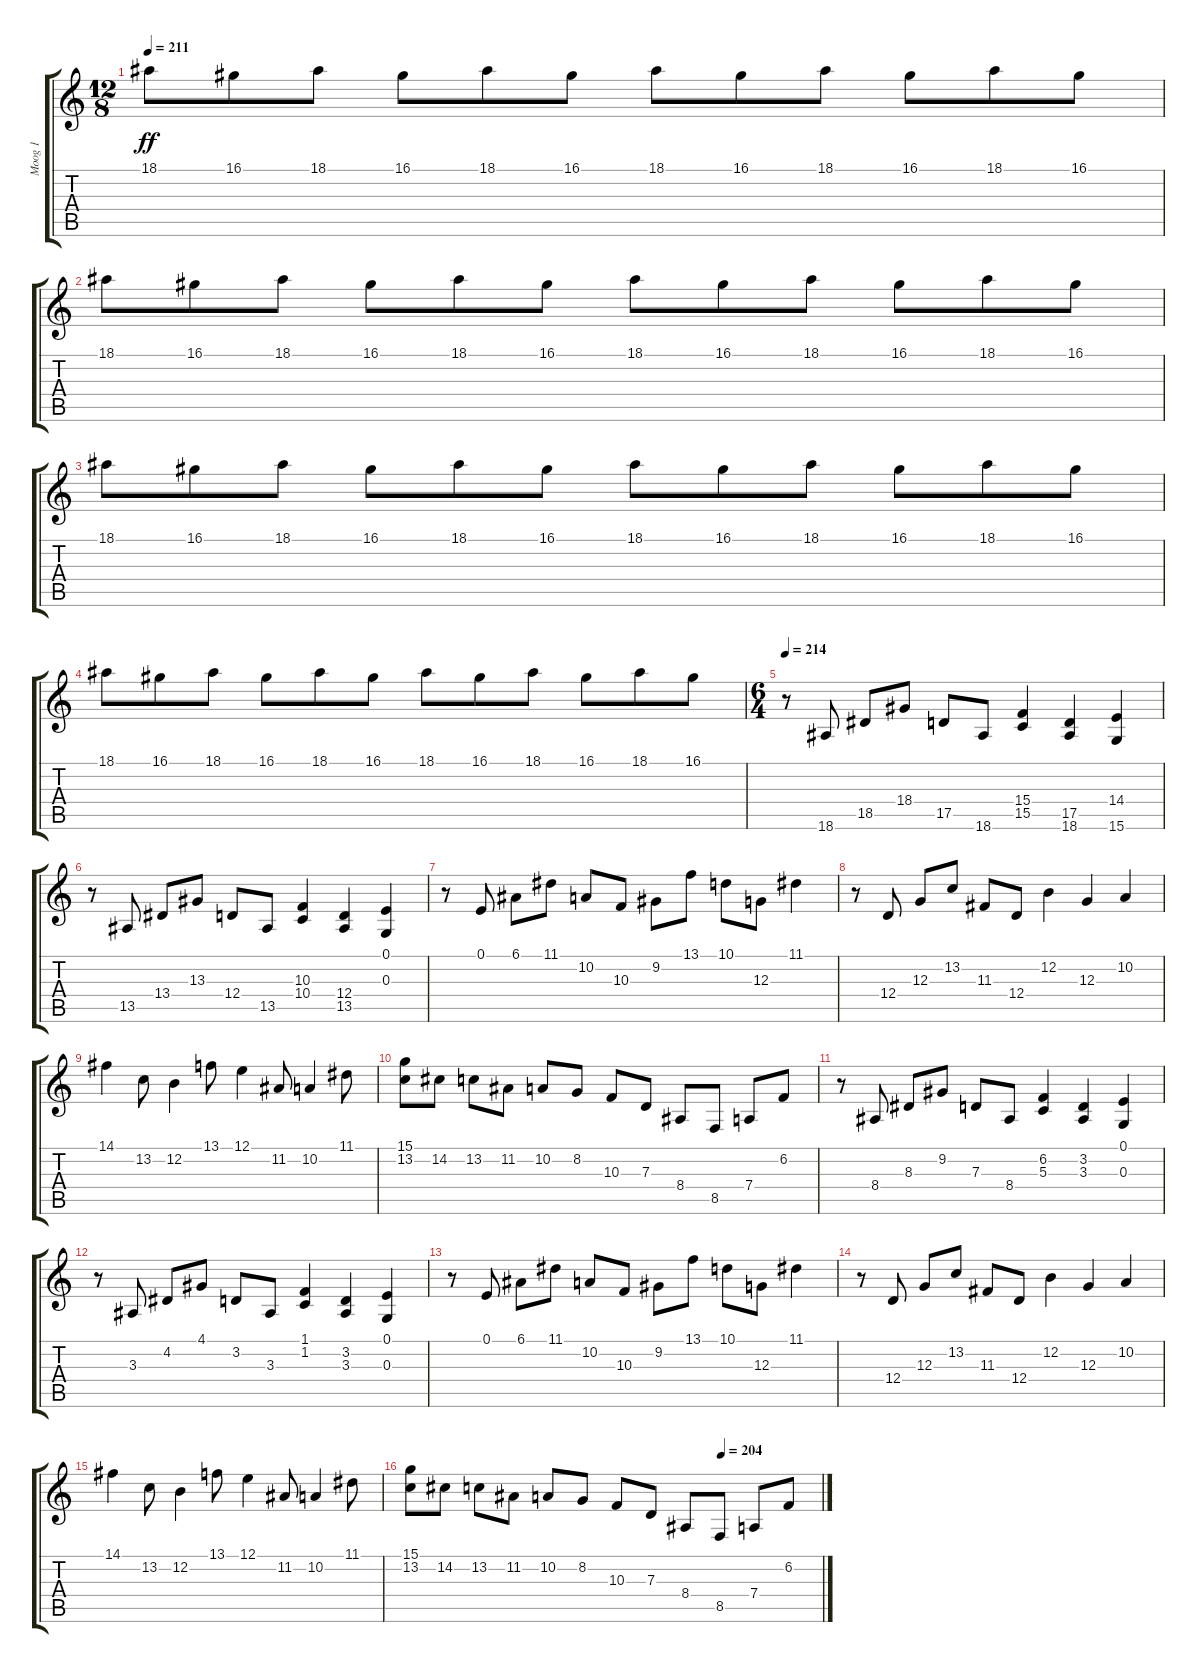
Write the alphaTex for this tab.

\track ("Moog 1" "Moog 1") {instrument lead2sawtooth}
\staff {score tabs}
\tuning (E4 B3 G3 D3 A2 E2) {hide}
\ts (12 8)
\tempo 211
\clef g2
\ks c
18.1.8{dy ff} 16.1.8 18.1.8 16.1.8 18.1.8 16.1.8 18.1.8 16.1.8 18.1.8 16.1.8 18.1.8 16.1.8 |
18.1.8 16.1.8 18.1.8 16.1.8 18.1.8 16.1.8 18.1.8 16.1.8 18.1.8 16.1.8 18.1.8 16.1.8 |
18.1.8 16.1.8 18.1.8 16.1.8 18.1.8 16.1.8 18.1.8 16.1.8 18.1.8 16.1.8 18.1.8 16.1.8 |
18.1.8 16.1.8 18.1.8 16.1.8 18.1.8 16.1.8 18.1.8 16.1.8 18.1.8 16.1.8 18.1.8 16.1.8 |
\ts (6 4)
\tempo 214
r.8 18.6.8{instrument lead2sawtooth} 18.5.8 18.4.8 17.5.8 18.6.8 (15.4 15.5).4 (17.5 18.6).4 (14.4 15.6).4 |
r.8 13.5.8 13.4.8 13.3.8 12.4.8 13.5.8 (10.3 10.4).4 (12.4 13.5).4 (0.1 0.3).4 |
r.8 0.1.8 6.1.8 11.1.8 10.2.8 10.3.8 9.2.8 13.1.8 10.1.8 12.3.8 11.1.4 |
r.8 12.4.8 12.3.8 13.2.8 11.3.8 12.4.8 12.2.4 12.3.4 10.2.4 |
14.1.4 13.2.8 12.2.4 13.1.8 12.1.4 11.2.8 10.2.4 11.1.8 |
(15.1 13.2).8 14.2.8 13.2.8 11.2.8 10.2.8 8.2.8 10.3.8 7.3.8 8.4.8 8.5.8 7.4.8 6.2.8 |
r.8 8.4.8 8.3.8 9.2.8 7.3.8 8.4.8 (6.2 5.3).4 (3.2 3.3).4 (0.1 0.3).4 |
r.8 3.3.8 4.2.8 4.1.8 3.2.8 3.3.8 (1.1 1.2).4 (3.2 3.3).4 (0.1 0.3).4 |
r.8 0.1.8 6.1.8 11.1.8 10.2.8 10.3.8 9.2.8 13.1.8 10.1.8 12.3.8 11.1.4 |
r.8 12.4.8 12.3.8 13.2.8 11.3.8 12.4.8 12.2.4 12.3.4 10.2.4 |
14.1.4 13.2.8 12.2.4 13.1.8 12.1.4 11.2.8 10.2.4 11.1.8 |
\tempo (204 0.7569444444444444)
(15.1 13.2).8 14.2.8 13.2.8 11.2.8 10.2.8 8.2.8 10.3.8 7.3.8 8.4.8 8.5.8 7.4.8 6.2.8
